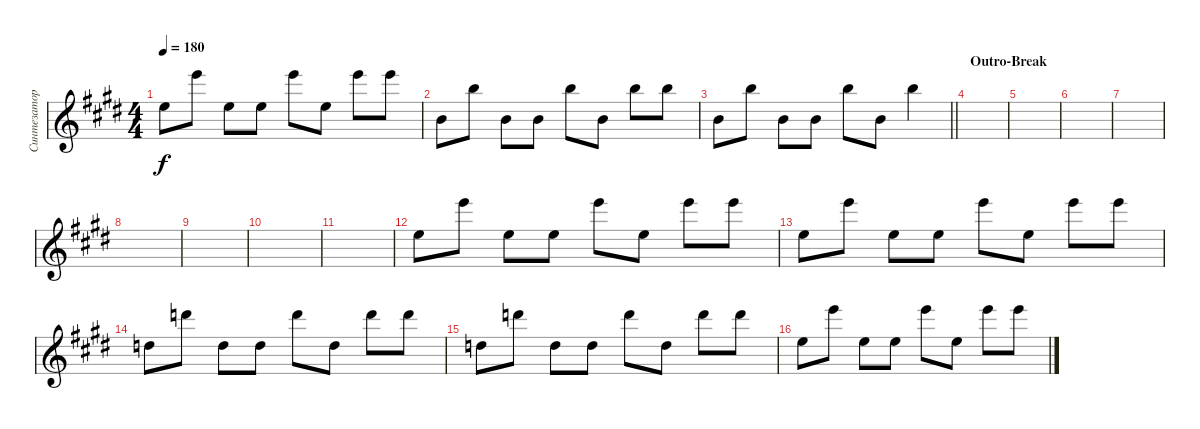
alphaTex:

\track ("Синтезатор" "Синтезатор") {instrument pad3polysynth}
\staff {score}
\tuning (E4 B3 G3 D3 A2 E2) {hide}
\ts (4 4)
\tempo 180
\clef g2
\ks c#minor
17.2.8{dy f} 24.1.8 17.2.8 17.2.8 24.1.8 17.2.8 24.1.8 24.1.8 |
12.2.8 19.1.8 12.2.8 12.2.8 19.1.8 12.2.8 19.1.8 19.1.8 |
\barLineRight lightlight
12.2.8 19.1.8 12.2.8 12.2.8 19.1.8 12.2.8 19.1.4 |
\section ("" "Outro-Break")
|
|
|
|
|
|
|
|
17.2.8 24.1.8 17.2.8 17.2.8 24.1.8 17.2.8 24.1.8 24.1.8 |
17.2.8 24.1.8 17.2.8 17.2.8 24.1.8 17.2.8 24.1.8 24.1.8 |
15.2.8 22.1.8 15.2.8 15.2.8 22.1.8 15.2.8 22.1.8 22.1.8 |
15.2.8 22.1.8 15.2.8 15.2.8 22.1.8 15.2.8 22.1.8 22.1.8 |
17.2.8 24.1.8 17.2.8 17.2.8 24.1.8 17.2.8 24.1.8 24.1.8
